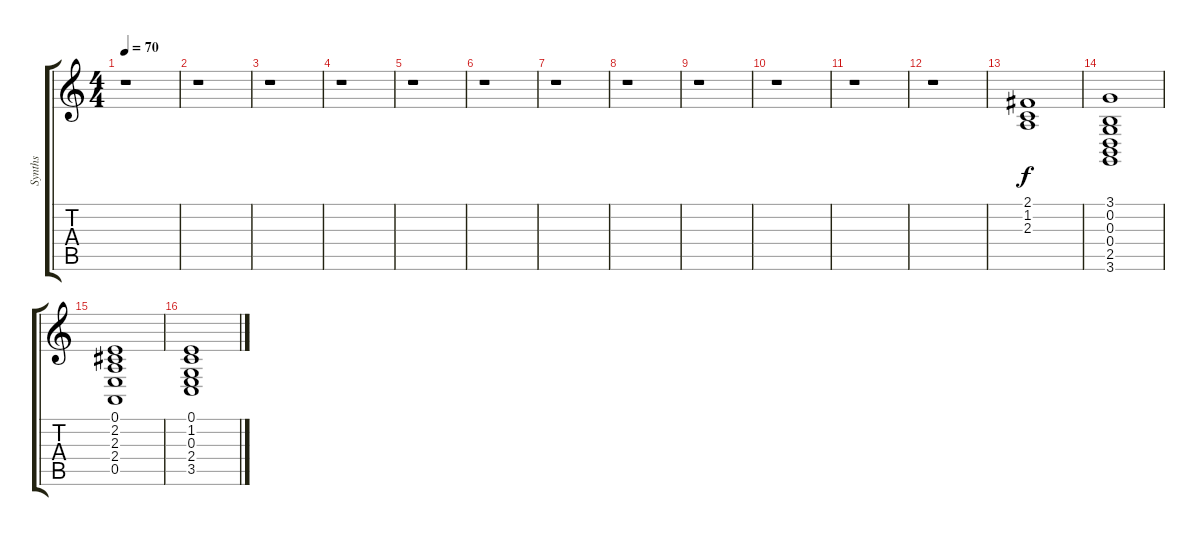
\track ("Synths" "Synths") {instrument synthstrings1}
\staff {score tabs}
\tuning (E4 B3 G3 D3 A2 E2) {hide}
\ts (4 4)
\tempo 70
\clef g2
\ks c
r.1{dy f} |
r.1 |
r.1 |
r.1 |
r.1 |
r.1 |
r.1 |
r.1 |
r.1 |
r.1 |
r.1 |
r.1 |
(2.1 1.2 2.3).1 |
(3.1 0.2 0.3 0.4 2.5 3.6).1 |
(0.1 2.2 2.3 2.4 0.5).1 |
(0.1 1.2 0.3 2.4 3.5).1
